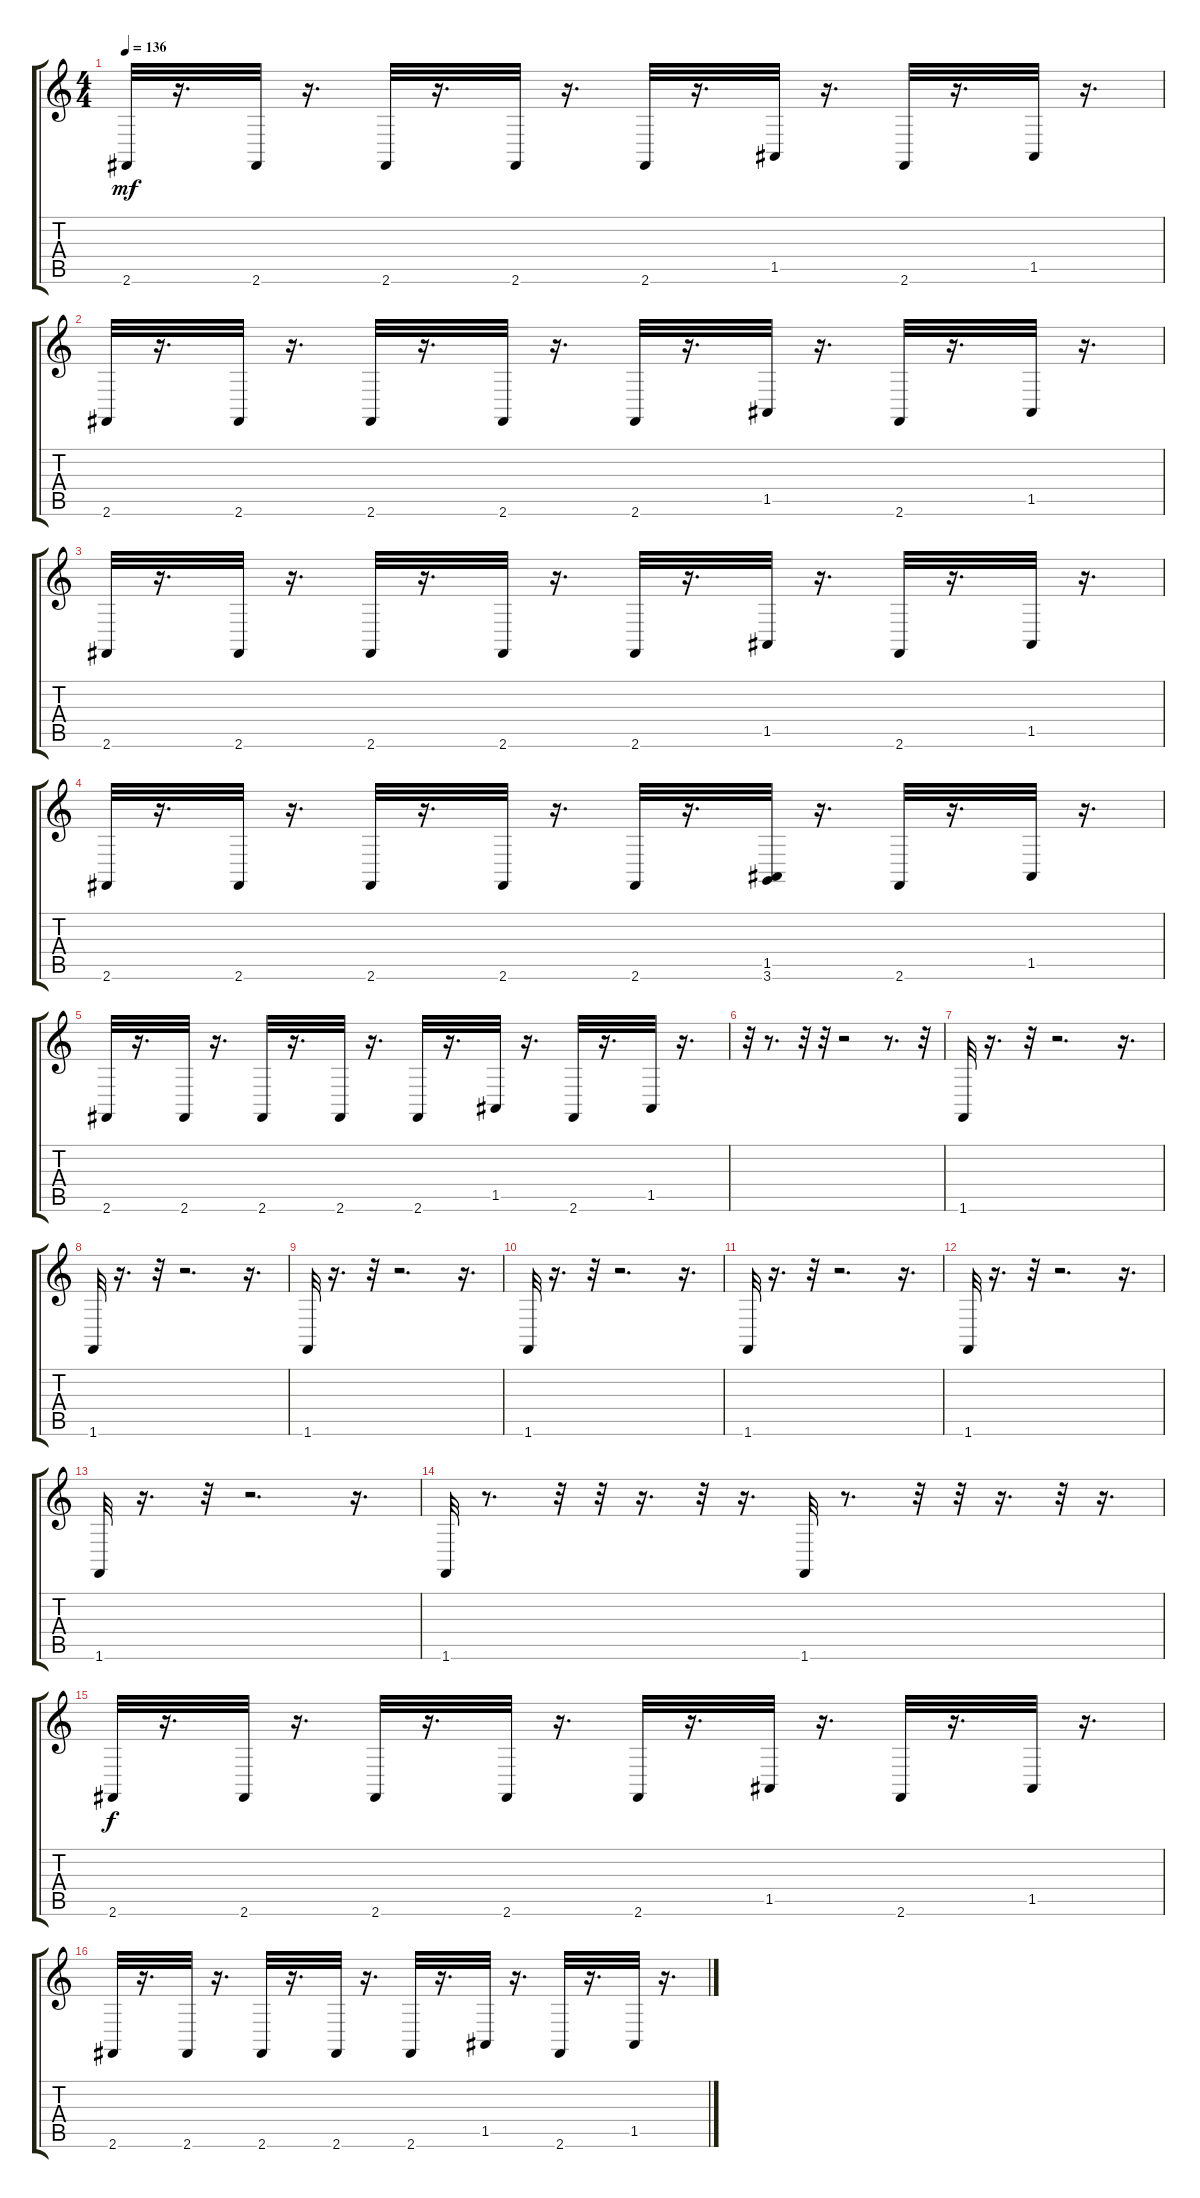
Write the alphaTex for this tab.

\track "" {instrument drawbarorgan}
\staff {score tabs}
\tuning (E4 B3 G3 D3 A2 E2) {hide}
\ts (4 4)
\tempo 136
\clef g2
\ks c
2.6.32{dy mf} r.16{d} 2.6.32 r.16{d} 2.6.32 r.16{d} 2.6.32 r.16{d} 2.6.32 r.16{d} 1.5.32 r.16{d} 2.6.32 r.16{d} 1.5.32 r.16{d} |
2.6.32 r.16{d} 2.6.32 r.16{d} 2.6.32 r.16{d} 2.6.32 r.16{d} 2.6.32 r.16{d} 1.5.32 r.16{d} 2.6.32 r.16{d} 1.5.32 r.16{d} |
2.6.32 r.16{d} 2.6.32 r.16{d} 2.6.32 r.16{d} 2.6.32 r.16{d} 2.6.32 r.16{d} 1.5.32 r.16{d} 2.6.32 r.16{d} 1.5.32 r.16{d} |
2.6.32 r.16{d} 2.6.32 r.16{d} 2.6.32 r.16{d} 2.6.32 r.16{d} 2.6.32 r.16{d} (1.5 3.6).32 r.16{d} 2.6.32 r.16{d} 1.5.32 r.16{d} |
2.6.32 r.16{d} 2.6.32 r.16{d} 2.6.32 r.16{d} 2.6.32 r.16{d} 2.6.32 r.16{d} 1.5.32 r.16{d} 2.6.32 r.16{d} 1.5.32 r.16{d} |
r.32 r.8{d} r.32 r.32 r.2 r.8{d} r.32 |
1.6.32 r.16{d} r.32 r.2{d} r.16{d} |
1.6.32 r.16{d} r.32 r.2{d} r.16{d} |
1.6.32 r.16{d} r.32 r.2{d} r.16{d} |
1.6.32 r.16{d} r.32 r.2{d} r.16{d} |
1.6.32 r.16{d} r.32 r.2{d} r.16{d} |
1.6.32 r.16{d} r.32 r.2{d} r.16{d} |
1.6.32 r.16{d} r.32 r.2{d} r.16{d} |
1.6.32 r.8{d} r.32 r.32 r.16{d} r.32 r.16{d} 1.6.32 r.8{d} r.32 r.32 r.16{d} r.32 r.16{d} |
2.6.32{dy f} r.16{d} 2.6.32 r.16{d} 2.6.32 r.16{d} 2.6.32 r.16{d} 2.6.32 r.16{d} 1.5.32 r.16{d} 2.6.32 r.16{d} 1.5.32 r.16{d} |
2.6.32 r.16{d} 2.6.32 r.16{d} 2.6.32 r.16{d} 2.6.32 r.16{d} 2.6.32 r.16{d} 1.5.32 r.16{d} 2.6.32 r.16{d} 1.5.32 r.16{d}
